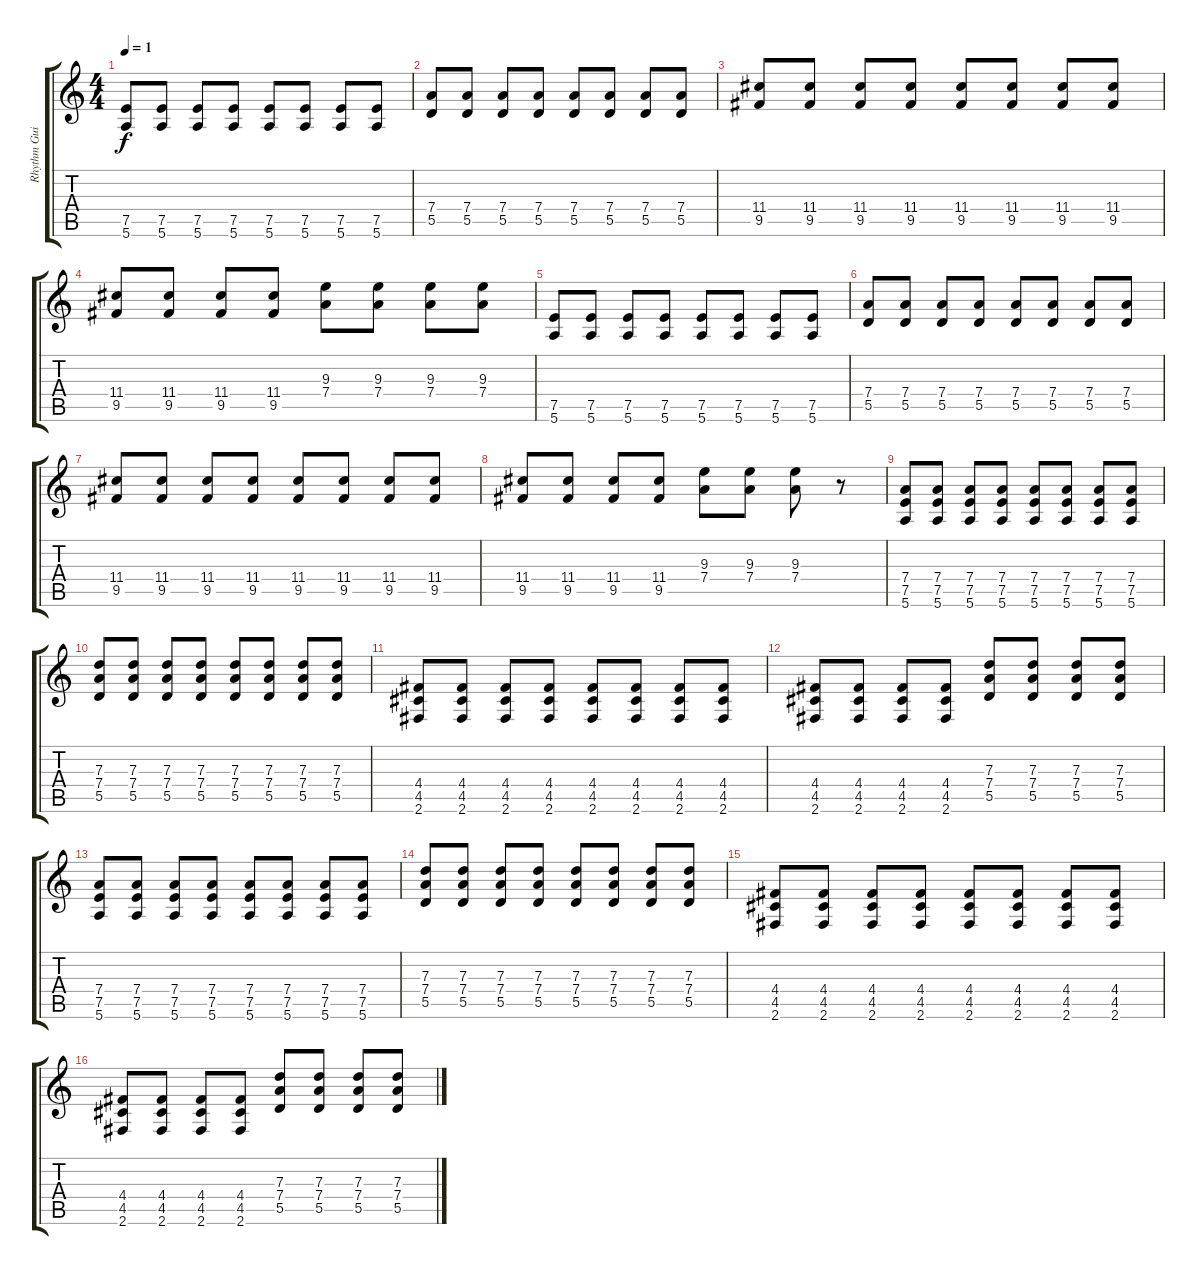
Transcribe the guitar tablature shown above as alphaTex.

\track ("Rhythm Guitar" "Rhythm Gui") {instrument distortionguitar}
\staff {score tabs}
\tuning (E4 B3 G3 D3 A2 E2) {hide}
\ts (4 4)
\tempo 1
\clef g2
\ks c
(7.5 5.6).8{dy f} (7.5 5.6).8 (7.5 5.6).8 (7.5 5.6).8 (7.5 5.6).8 (7.5 5.6).8 (7.5 5.6).8 (7.5 5.6).8 |
(7.4 5.5).8 (7.4 5.5).8 (7.4 5.5).8 (7.4 5.5).8 (7.4 5.5).8 (7.4 5.5).8 (7.4 5.5).8 (7.4 5.5).8 |
(11.4 9.5).8 (11.4 9.5).8 (11.4 9.5).8 (11.4 9.5).8 (11.4 9.5).8 (11.4 9.5).8 (11.4 9.5).8 (11.4 9.5).8 |
(11.4 9.5).8 (11.4 9.5).8 (11.4 9.5).8 (11.4 9.5).8 (9.3 7.4).8 (9.3 7.4).8 (9.3 7.4).8 (9.3 7.4).8 |
(7.5 5.6).8 (7.5 5.6).8 (7.5 5.6).8 (7.5 5.6).8 (7.5 5.6).8 (7.5 5.6).8 (7.5 5.6).8 (7.5 5.6).8 |
(7.4 5.5).8 (7.4 5.5).8 (7.4 5.5).8 (7.4 5.5).8 (7.4 5.5).8 (7.4 5.5).8 (7.4 5.5).8 (7.4 5.5).8 |
(11.4 9.5).8 (11.4 9.5).8 (11.4 9.5).8 (11.4 9.5).8 (11.4 9.5).8 (11.4 9.5).8 (11.4 9.5).8 (11.4 9.5).8 |
(11.4 9.5).8 (11.4 9.5).8 (11.4 9.5).8 (11.4 9.5).8 (9.3 7.4).8 (9.3 7.4).8 (9.3 7.4).8 r.8 |
(7.4 7.5 5.6).8 (7.4 7.5 5.6).8 (7.4 7.5 5.6).8 (7.4 7.5 5.6).8 (7.4 7.5 5.6).8 (7.4 7.5 5.6).8 (7.4 7.5 5.6).8 (7.4 7.5 5.6).8 |
(7.3 7.4 5.5).8 (7.3 7.4 5.5).8 (7.3 7.4 5.5).8 (7.3 7.4 5.5).8 (7.3 7.4 5.5).8 (7.3 7.4 5.5).8 (7.3 7.4 5.5).8 (7.3 7.4 5.5).8 |
(4.4 4.5 2.6).8 (4.4 4.5 2.6).8 (4.4 4.5 2.6).8 (4.4 4.5 2.6).8 (4.4 4.5 2.6).8 (4.4 4.5 2.6).8 (4.4 4.5 2.6).8 (4.4 4.5 2.6).8 |
(4.4 4.5 2.6).8 (4.4 4.5 2.6).8 (4.4 4.5 2.6).8 (4.4 4.5 2.6).8 (7.3 7.4 5.5).8 (7.3 7.4 5.5).8 (7.3 7.4 5.5).8 (7.3 7.4 5.5).8 |
(7.4 7.5 5.6).8 (7.4 7.5 5.6).8 (7.4 7.5 5.6).8 (7.4 7.5 5.6).8 (7.4 7.5 5.6).8 (7.4 7.5 5.6).8 (7.4 7.5 5.6).8 (7.4 7.5 5.6).8 |
(7.3 7.4 5.5).8 (7.3 7.4 5.5).8 (7.3 7.4 5.5).8 (7.3 7.4 5.5).8 (7.3 7.4 5.5).8 (7.3 7.4 5.5).8 (7.3 7.4 5.5).8 (7.3 7.4 5.5).8 |
(4.4 4.5 2.6).8 (4.4 4.5 2.6).8 (4.4 4.5 2.6).8 (4.4 4.5 2.6).8 (4.4 4.5 2.6).8 (4.4 4.5 2.6).8 (4.4 4.5 2.6).8 (4.4 4.5 2.6).8 |
(4.4 4.5 2.6).8 (4.4 4.5 2.6).8 (4.4 4.5 2.6).8 (4.4 4.5 2.6).8 (7.3 7.4 5.5).8 (7.3 7.4 5.5).8 (7.3 7.4 5.5).8 (7.3 7.4 5.5).8
